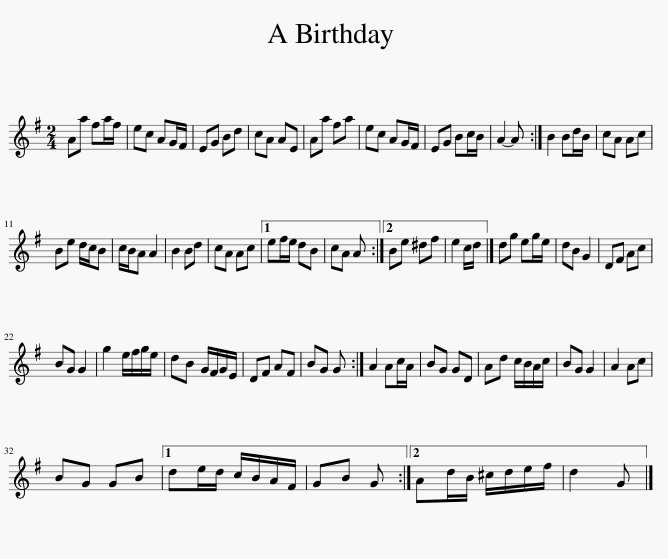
X:1
L:1/8
M:2/4
I:linebreak $
K:G
V:1 treble
V:1
 Aa fa/f/ | ec AG/F/ | EG Bd | cA AE | Aa fa | %5
 ec AG/F/ | EG Bc/B/ | A2- A :| B2 Bd/B/ | cA Ac |$ %10
 Be d/c/B | c/B/A A2 | B2 Bd | cA Ac |1 ef/e/ dB | %15
 cA A :|2 Be ^df | e2 c/d/ |] dg eg/e/ | dB G2 | %20
 DF Ac |$ BG G2 | g2 e/f/g/e/ | dB G/F/G/E/ | DF AF | %25
 BG G :| A2 Ac/A/ | BG GD | Ad c/B/A/c/ | BG G2 | %30
 A2 Ac |$ BG GB |1 de/d/ c/B/A/F/ | GB G :|2 Ad/B/ ^c/d/e/f/ | %35
 d2 G |] %36
